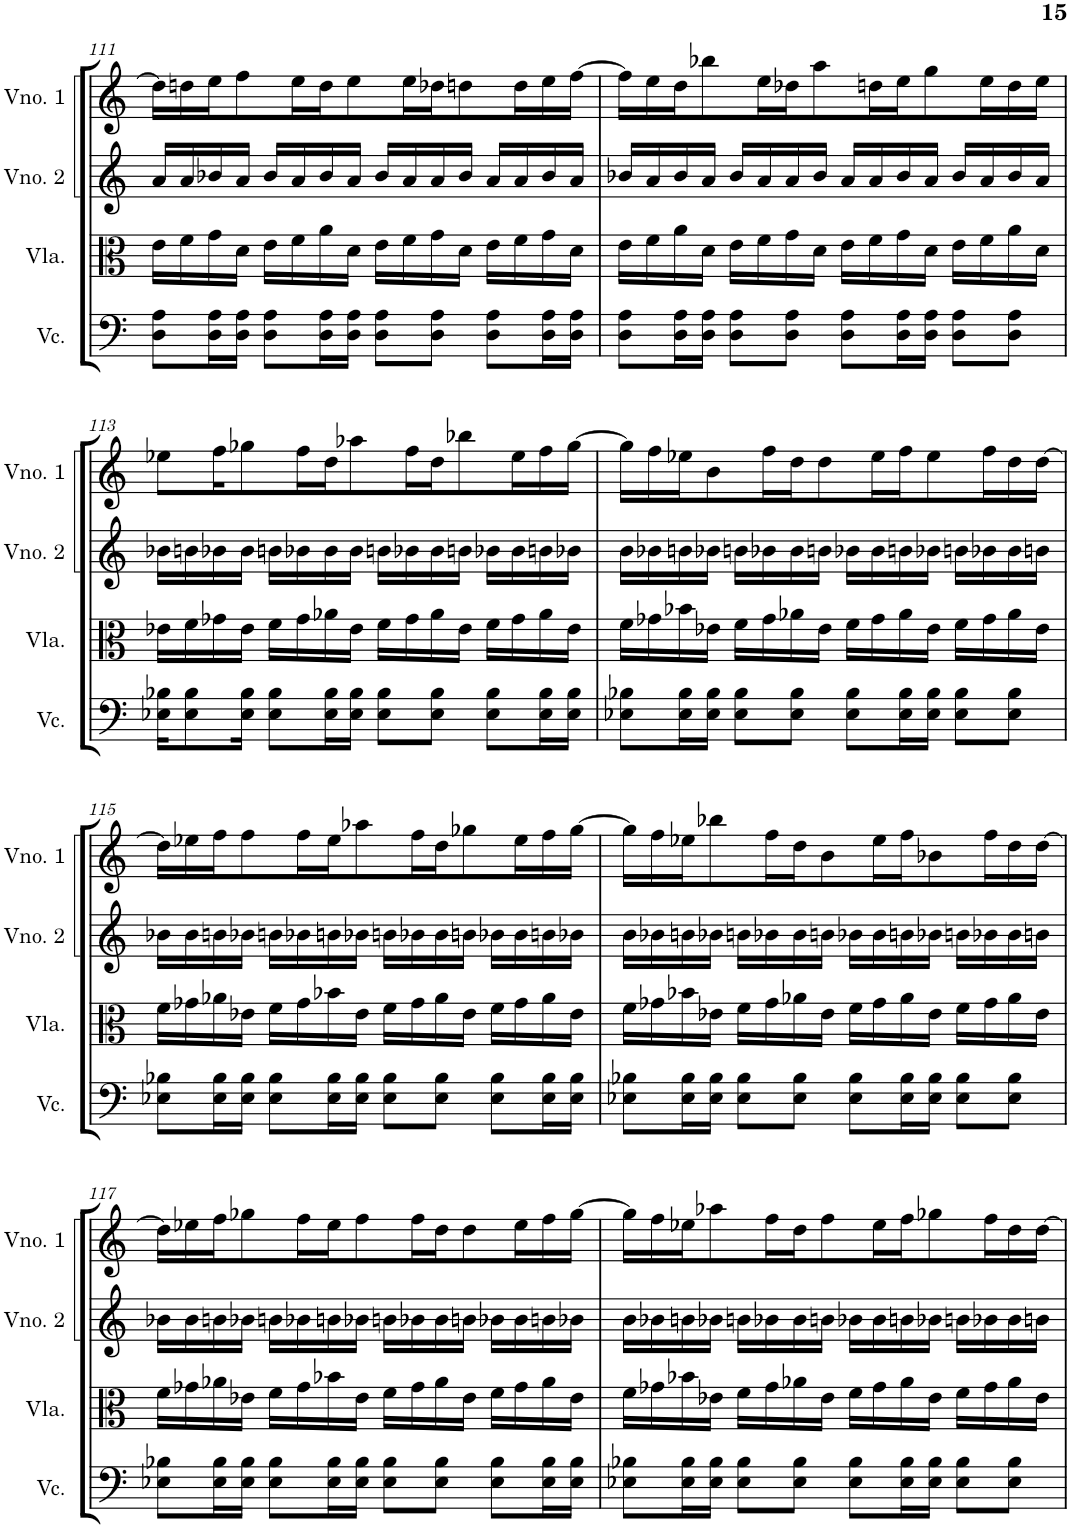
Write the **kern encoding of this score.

**kern	**kern	**kern	**kern
*part4	*part3	*part2	*part1
*staff4	*staff3	*staff2	*staff1
*I"Violoncelo	*I"Viola	*I"Violino 2	*I"Violino 1
*I'Vc.	*I'Vla.	*I'Vno. 2	*I'Vno. 1
!!LO:PB:g=z
*clefF4	*clefC3	*clefG2	*clefG2
*k[]	*k[]	*k[]	*k[]
*M4/4	*M4/4	*M4/4	*M4/4
=111	=111	=111	=111
8D\ 8A\L	16e\LL	16a/LL	16dd-\LL]
.	16f\	16a/	16ddn\
16D\ 16A\L	16g\	16b-X/	16ee\J
16D\ 16A\JJ	16d\JJ	16a/JJ	8ff\
8D\ 8A\L	16e\LL	16b-/LL	.
.	16f\	16a/	16ee\L
16D\ 16A\L	16a\	16b-/	16dd\J
16D\ 16A\JJ	16d\JJ	16a/JJ	8ee\
8D\ 8A\L	16e\LL	16b-/LL	.
.	16f\	16a/	16ee\L
8D\ 8A\J	16g\	16a/	16dd-X\J
.	16d\JJ	16b-/JJ	8ddn\
8D\ 8A\L	16e\LL	16a/LL	.
.	16f\	16a/	16dd\L
16D\ 16A\L	16g\	16b-/	16ee\
16D\ 16A\JJ	16d\JJ	16a/JJ	[16ff\JJ
=112	=112	=112	=112
8D\ 8A\L	16e\LL	16b-X/LL	16ff\LL]
.	16f\	16a/	16ee\
16D\ 16A\L	16a\	16b-/	16dd\J
16D\ 16A\JJ	16d\JJ	16a/JJ	8bb-X\
8D\ 8A\L	16e\LL	16b-/LL	.
.	16f\	16a/	16ee\L
8D\ 8A\J	16g\	16a/	16dd-X\J
.	16d\JJ	16b-/JJ	8aa\
8D\ 8A\L	16e\LL	16a/LL	.
.	16f\	16a/	16ddn\L
16D\ 16A\L	16g\	16b-/	16ee\J
16D\ 16A\JJ	16d\JJ	16a/JJ	8gg\
8D\ 8A\L	16e\LL	16b-/LL	.
.	16f\	16a/	16ee\L
8D\ 8A\J	16a\	16b-/	16dd\
.	16d\JJ	16a/JJ	16ee\JJ
!!LO:LB:g=z
=113	=113	=113	=113
16E-X\ 16B-X\KL	16e-X\LL	16b-X\LL	8ee-X\L
8E-\ 8B-\	16f\	16bn\	.
.	16g-X\	16b-X\	16ff\K
16E-\ 16B-\Jk	16e-\JJ	16b-\JJ	8gg-X\
8E-\ 8B-\L	16f\LL	16bn\LL	.
.	16g-\	16b-X\	16ff\L
16E-\ 16B-\L	16a-X\	16b-\	16dd\J
16E-\ 16B-\JJ	16e-\JJ	16b-\JJ	8aa-X\
8E-\ 8B-\L	16f\LL	16bn\LL	.
.	16g-\	16b-X\	16ff\L
8E-\ 8B-\J	16a-\	16b-\	16dd\J
.	16e-\JJ	16bn\JJ	8bb-X\
8E-\ 8B-\L	16f\LL	16b-X\LL	.
.	16g-\	16b-\	16ee-\L
16E-\ 16B-\L	16a-\	16bn\	16ff\
16E-\ 16B-\JJ	16e-\JJ	16b-X\JJ	[16gg-\JJ
=114	=114	=114	=114
8E-X\ 8B-X\L	16f\LL	16b\LL	16gg-\LL]
.	16g-X\	16b-X\	16ff\
16E-\ 16B-\L	16b-X\	16bn\	16ee-X\J
16E-\ 16B-\JJ	16e-X\JJ	16b-X\JJ	8b\
8E-\ 8B-\L	16f\LL	16bn\LL	.
.	16g-\	16b-X\	16ff\L
8E-\ 8B-\J	16a-X\	16b-\	16dd\J
.	16e-\JJ	16bn\JJ	8dd\
8E-\ 8B-\L	16f\LL	16b-X\LL	.
.	16g-\	16b-\	16ee-\L
16E-\ 16B-\L	16a-\	16bn\	16ff\J
16E-\ 16B-\JJ	16e-\JJ	16b-X\JJ	8ee-\
8E-\ 8B-\L	16f\LL	16bn\LL	.
.	16g-\	16b-X\	16ff\L
8E-\ 8B-\J	16a-\	16b-\	16dd\
.	16e-\JJ	16bn\JJ	[16dd\JJ
!!LO:LB:g=z
=115	=115	=115	=115
8E-X\ 8B-X\L	16f\LL	16b-X\LL	16dd\LL]
.	16g-X\	16b-\	16ee-X\
16E-\ 16B-\L	16a-X\	16bn\	16ff\J
16E-\ 16B-\JJ	16e-X\JJ	16b-X\JJ	8ff\
8E-\ 8B-\L	16f\LL	16bn\LL	.
.	16g-\	16b-X\	16ff\L
16E-\ 16B-\L	16b-X\	16bn\	16ee-\J
16E-\ 16B-\JJ	16e-\JJ	16b-X\JJ	8aa-X\
8E-\ 8B-\L	16f\LL	16bn\LL	.
.	16g-\	16b-X\	16ff\L
8E-\ 8B-\J	16a-\	16b-\	16dd\J
.	16e-\JJ	16bn\JJ	8gg-X\
8E-\ 8B-\L	16f\LL	16b-X\LL	.
.	16g-\	16b-\	16ee-\L
16E-\ 16B-\L	16a-\	16bn\	16ff\
16E-\ 16B-\JJ	16e-\JJ	16b-X\JJ	[16gg-\JJ
=116	=116	=116	=116
8E-X\ 8B-X\L	16f\LL	16b\LL	16gg-\LL]
.	16g-X\	16b-X\	16ff\
16E-\ 16B-\L	16b-X\	16bn\	16ee-X\J
16E-\ 16B-\JJ	16e-X\JJ	16b-X\JJ	8bb-X\
8E-\ 8B-\L	16f\LL	16bn\LL	.
.	16g-\	16b-X\	16ff\L
8E-\ 8B-\J	16a-X\	16b-\	16dd\J
.	16e-\JJ	16bn\JJ	8b\
8E-\ 8B-\L	16f\LL	16b-X\LL	.
.	16g-\	16b-\	16ee-\L
16E-\ 16B-\L	16a-\	16bn\	16ff\J
16E-\ 16B-\JJ	16e-\JJ	16b-X\JJ	8b-X\
8E-\ 8B-\L	16f\LL	16bn\LL	.
.	16g-\	16b-X\	16ff\L
8E-\ 8B-\J	16a-\	16b-\	16dd\
.	16e-\JJ	16bn\JJ	[16dd\JJ
!!LO:LB:g=z
=117	=117	=117	=117
8E-X\ 8B-X\L	16f\LL	16b-X\LL	16dd\LL]
.	16g-X\	16b-\	16ee-X\
16E-\ 16B-\L	16a-X\	16bn\	16ff\J
16E-\ 16B-\JJ	16e-X\JJ	16b-X\JJ	8gg-X\
8E-\ 8B-\L	16f\LL	16bn\LL	.
.	16g-\	16b-X\	16ff\L
16E-\ 16B-\L	16b-X\	16bn\	16ee-\J
16E-\ 16B-\JJ	16e-\JJ	16b-X\JJ	8ff\
8E-\ 8B-\L	16f\LL	16bn\LL	.
.	16g-\	16b-X\	16ff\L
8E-\ 8B-\J	16a-\	16b-\	16dd\J
.	16e-\JJ	16bn\JJ	8dd\
8E-\ 8B-\L	16f\LL	16b-X\LL	.
.	16g-\	16b-\	16ee-\L
16E-\ 16B-\L	16a-\	16bn\	16ff\
16E-\ 16B-\JJ	16e-\JJ	16b-X\JJ	[16gg-\JJ
=118	=118	=118	=118
8E-X\ 8B-X\L	16f\LL	16b\LL	16gg-\LL]
.	16g-X\	16b-X\	16ff\
16E-\ 16B-\L	16b-X\	16bn\	16ee-X\J
16E-\ 16B-\JJ	16e-X\JJ	16b-X\JJ	8aa-X\
8E-\ 8B-\L	16f\LL	16bn\LL	.
.	16g-\	16b-X\	16ff\L
8E-\ 8B-\J	16a-X\	16b-\	16dd\J
.	16e-\JJ	16bn\JJ	8ff\
8E-\ 8B-\L	16f\LL	16b-X\LL	.
.	16g-\	16b-\	16ee-\L
16E-\ 16B-\L	16a-\	16bn\	16ff\J
16E-\ 16B-\JJ	16e-\JJ	16b-X\JJ	8gg-X\
8E-\ 8B-\L	16f\LL	16bn\LL	.
.	16g-\	16b-X\	16ff\L
8E-\ 8B-\J	16a-\	16b-\	16dd\
.	16e-\JJ	16bn\JJ	[16dd\JJ
=	=	=	=
*-	*-	*-	*-
